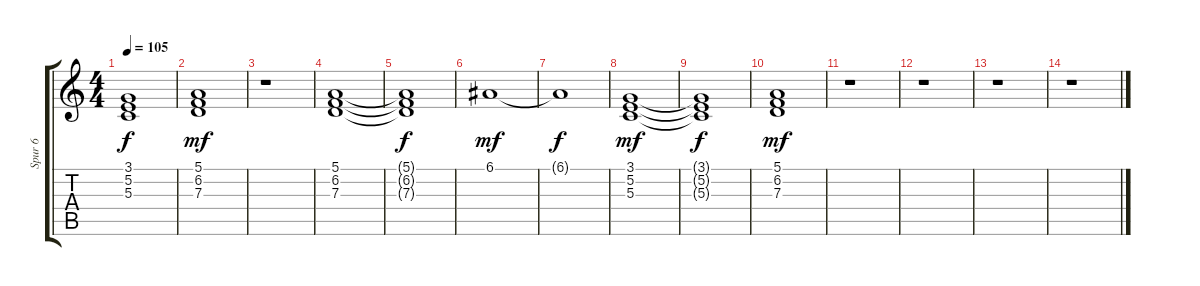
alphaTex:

\track ("Spur 6" "Spur 6") {instrument pad2warm}
\staff {score tabs}
\tuning (E4 B3 G3 D3 A2 E2) {hide}
\ts (4 4)
\tempo 105
\clef g2
\ks c
(3.1{t} 5.2{t} 5.3{t}).1{dy f} |
(5.1 6.2 7.3).1{dy mf} |
r.1 |
(5.1 6.2 7.3).1 |
(5.1{t} 6.2{t} 7.3{t}).1{dy f} |
6.1.1{dy mf} |
6.1{t}.1{dy f} |
(3.1 5.2 5.3).1{dy mf} |
(3.1{t} 5.2{t} 5.3{t}).1{dy f} |
(5.1 6.2 7.3).1{dy mf} |
r.1 |
r.1 |
r.1 |
r.1
